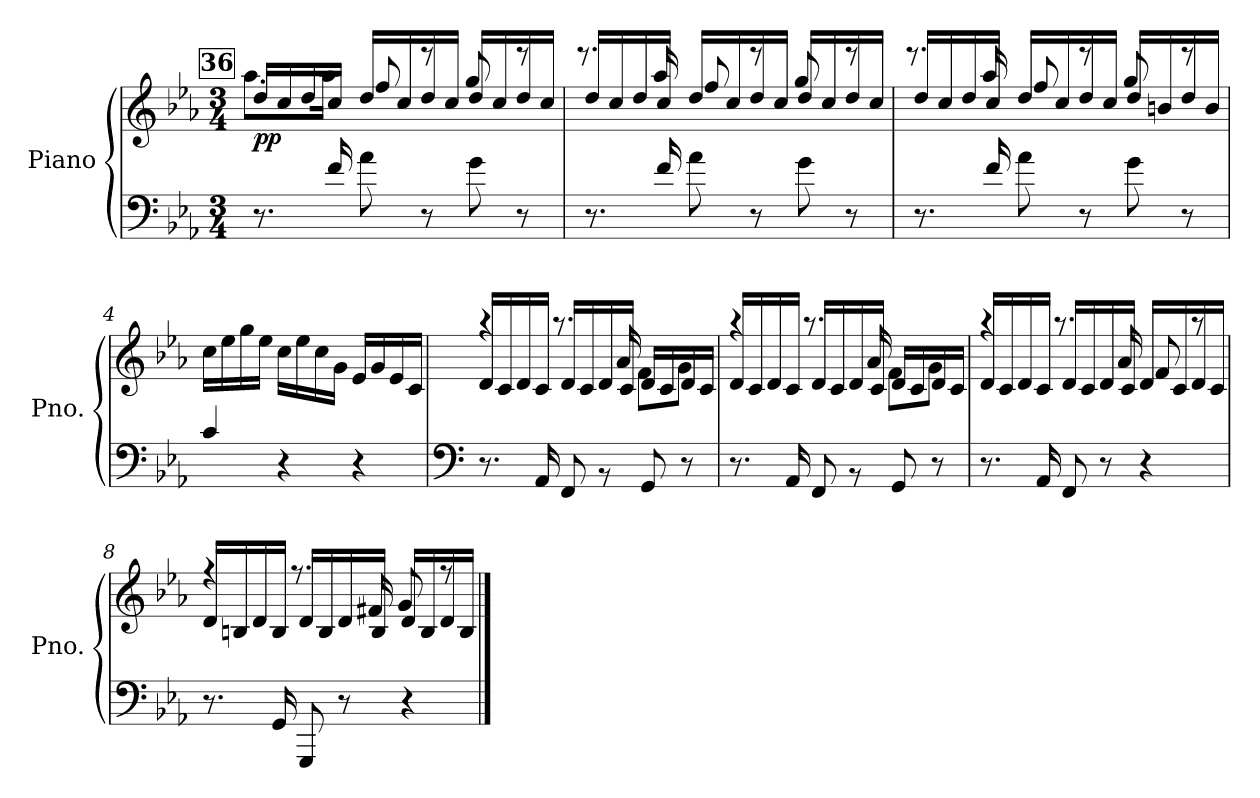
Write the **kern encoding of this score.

**kern	**kern	**dynam
*part1	*part1	*part1
*staff2	*staff1	*staff1/2
*I"Piano	*	*
*I'Pno.	*	*
*clefF4	*clefG2	*
*k[b-e-a-]	*k[b-e-a-]	*
*M3/4	*M3/4	*
!!LO:REH:place=s1:a:B:fs=14:t=36
=1	=1	=1
*	*^	*
!	!	!	!LO:DY:b
8.r	16dd/LL	8.aa-\L	pp
.	16cc/	.	.
.	16dd/	.	.
16f/	16cc/JJ	16aa-\Jk	.
8a-\	16dd/LL	8ff/	.
.	16cc/	.	.
8r	16dd/	8reee	.
.	16cc/JJ	.	.
8g\	16dd/LL	8gg/	.
.	16cc/	.	.
8r	16dd/	8reee	.
.	16cc/JJ	.	.
=2	=2	=2	=2
8.r	16dd/LL	8.reee	.
.	16cc/	.	.
.	16dd/	.	.
16f/	16cc/JJ	16aa-/	.
8a-\	16dd/LL	8ff/	.
.	16cc/	.	.
8r	16dd/	8reee	.
.	16cc/JJ	.	.
8g\	16dd/LL	8gg/	.
.	16cc/	.	.
8r	16dd/	8reee	.
.	16cc/JJ	.	.
!!LO:LB:g=z	!!
=3	=3	=3	=3
8.r	16dd/LL	8.reee	.
.	16cc/	.	.
.	16dd/	.	.
16f/	16cc/JJ	16aa-/	.
8a-\	16dd/LL	8ff/	.
.	16cc/	.	.
8r	16dd/	8reee	.
.	16cc/JJ	.	.
8g\	16dd/LL	8gg/	.
.	16bn/	.	.
8r	16dd/	8reee	.
.	16b/JJ	.	.
*	*v	*v	*
!!LO:LB:g=z
=4	=4	=4
4c/	16cc\LL	.
.	16ee-\	.
.	16gg\	.
.	16ee-\JJ	.
4r	16cc\LL	.
.	16ee-\	.
.	16cc\	.
.	16g\JJ	.
4r	16e-/LL	.
.	16g/	.
.	16e-/	.
.	16c/JJ	.
=5	=5	=5
*clefF4	*	*
*	*^	*
8.r	16d/LL	4raa	.
.	16c/	.	.
.	16d/	.	.
16AA-/	16c/JJ	.	.
8FF/	16d/LL	8.raa	.
.	16c/	.	.
8rBB	16d/	.	.
.	16c/JJ	16a-/	.
8GG/	16d/LL	8f\L	.
.	16c/	.	.
8r	16d/	8g\J	.
.	16c/JJ	.	.
=6	=6	=6	=6
8.r	16d/LL	4raa	.
.	16c/	.	.
.	16d/	.	.
16AA-/	16c/JJ	.	.
8FF/	16d/LL	8.raa	.
.	16c/	.	.
8rBB	16d/	.	.
.	16c/JJ	16a-/	.
8GG/	16d/LL	8f\L	.
.	16c/	.	.
8r	16d/	8g\J	.
.	16c/JJ	.	.
!!LO:LB:g=z	!!
=7	=7	=7	=7
8.r	16d/LL	4raa	.
.	16c/	.	.
.	16d/	.	.
16AA-/	16c/JJ	.	.
8FF/	16d/LL	8.raa	.
.	16c/	.	.
8r	16d/	.	.
.	16c/JJ	16a-/	.
4r	16d/LL	8f/	.
.	16c/	.	.
.	16d/	8raa	.
.	16c/JJ	.	.
=8	=8	=8	=8
8.r	16d/LL	4rff	.
.	16Bn/	.	.
.	16d/	.	.
16GG/	16B/JJ	.	.
8GGG/	16d/LL	8.rff	.
.	16B/	.	.
8r	16d/	.	.
.	16B/JJ	16f#X/	.
4r	16d/LL	8g/	.
.	16B/	.	.
.	16d/	8rff	.
.	16B/JJ	.	.
*	*v	*v	*
==	==	==
*-	*-	*-
